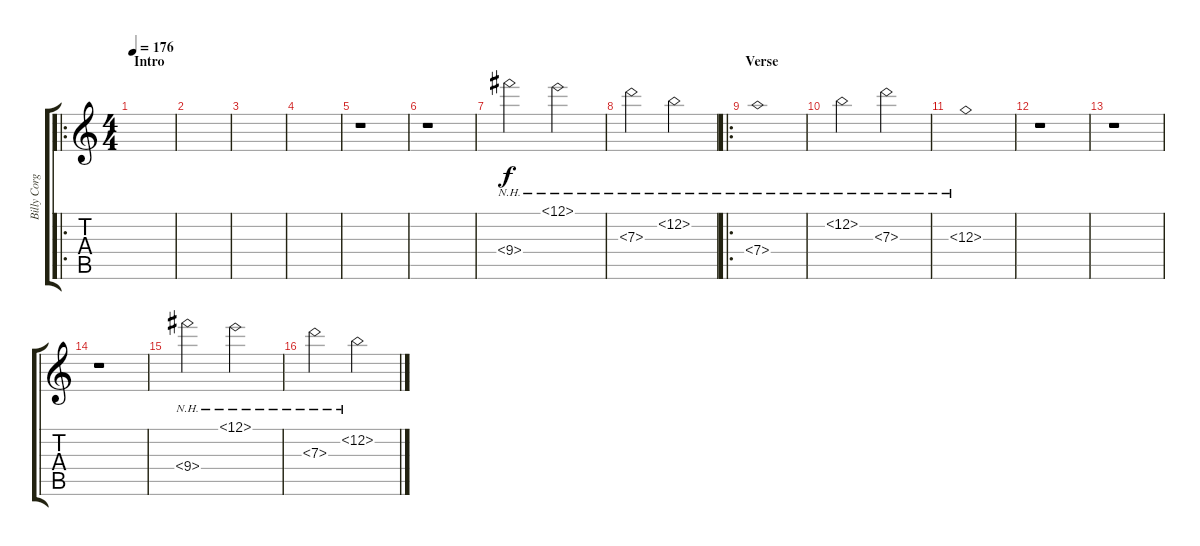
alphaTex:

\track ("Billy Corgan Solo" "Billy Corg") {instrument distortionguitar}
\staff {score tabs}
\tuning (E4 B3 G3 D3 A2 E2) {hide}
\ro
\ts (4 4)
\section ("" "Intro")
\tempo 176
\clef g2
\ks c
|
|
|
|
r.1 |
r.1 |
9.4{nh}.2 12.1{nh}.2 |
7.3{nh}.2 12.2{nh}.2 |
\ro
\section ("" "Verse")
7.4{nh}.1 |
12.2{nh}.2 7.3{nh}.2 |
12.3{nh}.1 |
r.1 |
r.1 |
r.1 |
9.4{nh}.2 12.1{nh}.2 |
7.3{nh}.2 12.2{nh}.2
